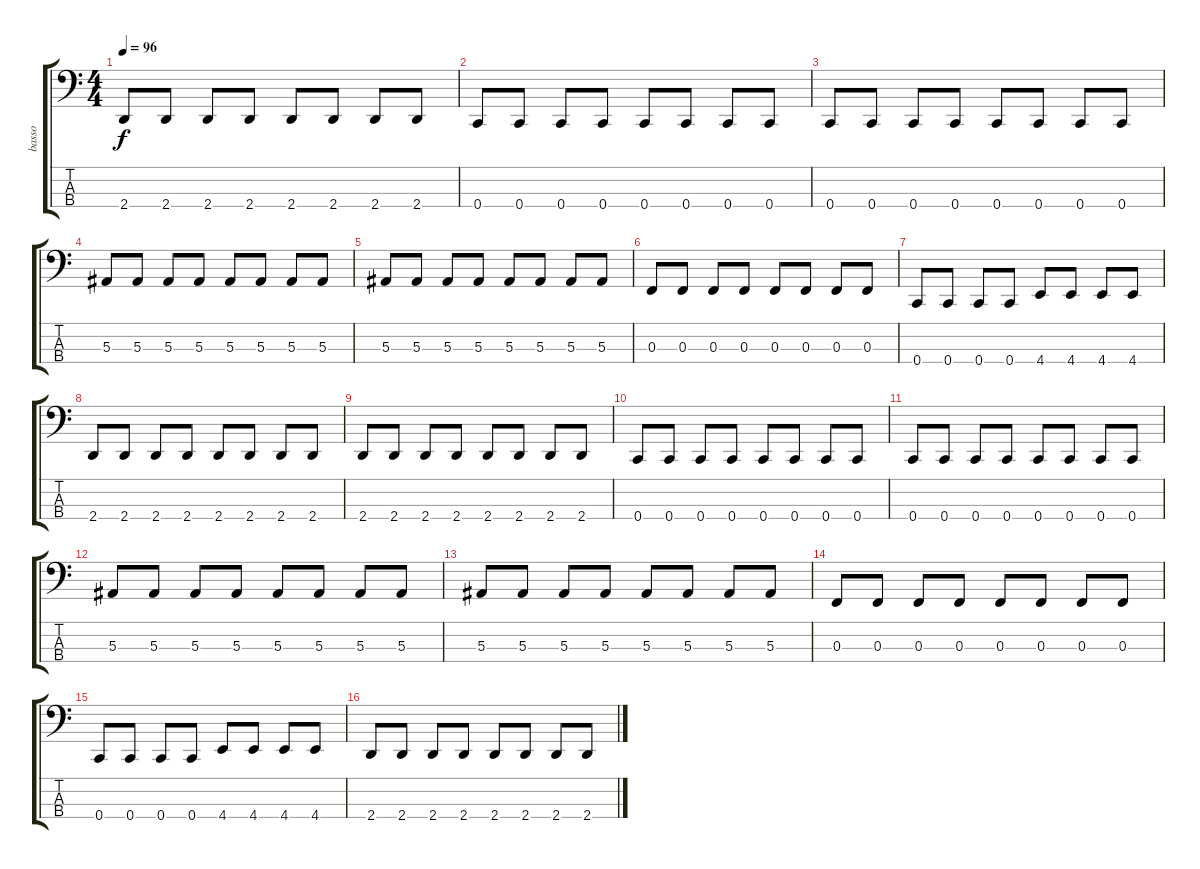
\track ("basso" "basso") {instrument electricbassfinger}
\staff {score tabs}
\tuning (Eb2 Bb1 F1 C1) {hide}
\ts (4 4)
\tempo 96
\clef f4
\ks c
2.4.8{dy f} 2.4.8 2.4.8 2.4.8 2.4.8 2.4.8 2.4.8 2.4.8 |
0.4.8 0.4.8 0.4.8 0.4.8 0.4.8 0.4.8 0.4.8 0.4.8 |
0.4.8 0.4.8 0.4.8 0.4.8 0.4.8 0.4.8 0.4.8 0.4.8 |
5.3.8 5.3.8 5.3.8 5.3.8 5.3.8 5.3.8 5.3.8 5.3.8 |
5.3.8 5.3.8 5.3.8 5.3.8 5.3.8 5.3.8 5.3.8 5.3.8 |
0.3.8 0.3.8 0.3.8 0.3.8 0.3.8 0.3.8 0.3.8 0.3.8 |
0.4.8 0.4.8 0.4.8 0.4.8 4.4.8 4.4.8 4.4.8 4.4.8 |
2.4.8 2.4.8 2.4.8 2.4.8 2.4.8 2.4.8 2.4.8 2.4.8 |
2.4.8 2.4.8 2.4.8 2.4.8 2.4.8 2.4.8 2.4.8 2.4.8 |
0.4.8 0.4.8 0.4.8 0.4.8 0.4.8 0.4.8 0.4.8 0.4.8 |
0.4.8 0.4.8 0.4.8 0.4.8 0.4.8 0.4.8 0.4.8 0.4.8 |
5.3.8 5.3.8 5.3.8 5.3.8 5.3.8 5.3.8 5.3.8 5.3.8 |
5.3.8 5.3.8 5.3.8 5.3.8 5.3.8 5.3.8 5.3.8 5.3.8 |
0.3.8 0.3.8 0.3.8 0.3.8 0.3.8 0.3.8 0.3.8 0.3.8 |
0.4.8 0.4.8 0.4.8 0.4.8 4.4.8 4.4.8 4.4.8 4.4.8 |
2.4.8 2.4.8 2.4.8 2.4.8 2.4.8 2.4.8 2.4.8 2.4.8
